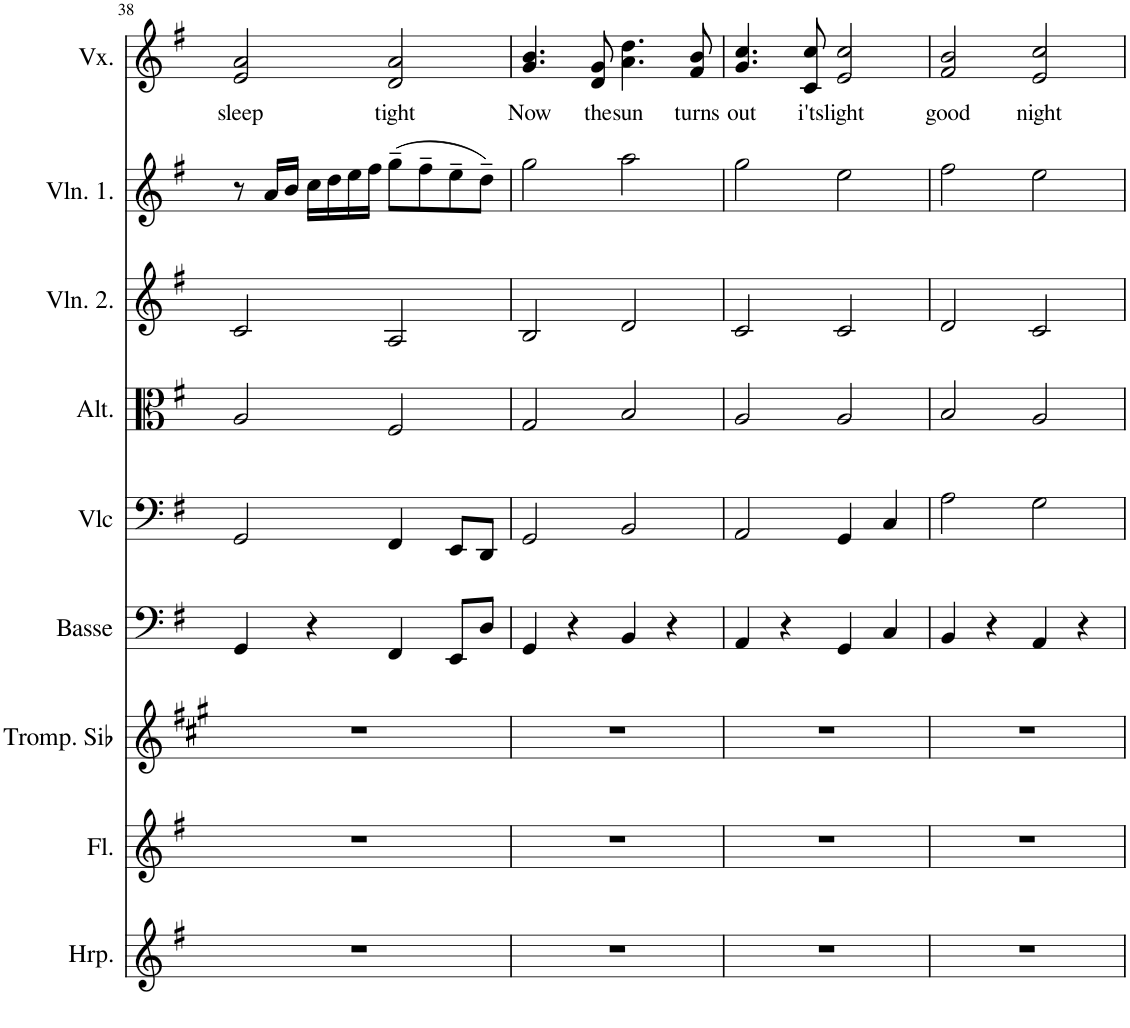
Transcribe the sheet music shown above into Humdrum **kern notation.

**kern	**kern	**kern	**kern	**kern	**kern	**kern	**kern	**kern	**text
*part9	*part8	*part7	*part6	*part5	*part4	*part3	*part2	*part1	*part1
*staff9	*staff8	*staff7	*staff6	*staff5	*staff4	*staff3	*staff2	*staff1	*staff1
*I"Harpe	*I"Flûte	*I"Trompette en Sib	*I"Basse	*I"Violoncelle	*I"Alto	*I"Violon 2	*I"Violon 1	*I"Voix	*
*I'Hrp.	*I'Fl.	*I'Tromp. Sib	*I'Basse	*I'Vlc	*I'Alt.	*I'Vln. 2.	*I'Vln. 1.	*I'Vx.	*
!!LO:PB:g=z
*clefG2	*clefG2	*clefG2	*clefF4	*clefF4	*clefC3	*clefG2	*clefG2	*clefG2	*
*	*	*Trd1c2	*Trd7c12	*	*	*	*	*	*
*k[f#]	*k[f#]	*k[f#c#g#]	*k[f#]	*k[f#]	*k[f#]	*k[f#]	*k[f#]	*k[f#]	*
*M4/4	*M4/4	*M4/4	*M4/4	*M4/4	*M4/4	*M4/4	*M4/4	*M4/4	*
*met(c)	*met(c)	*met(c)	*met(c)	*met(c)	*met(c)	*met(c)	*met(c)	*met(c)	*
=38	=38	=38	=38	=38	=38	=38	=38	=38	=38
!	!	!	!	!	!	!	!	!	!LO:LY:b
1r	1r	1r	4GG/	2GG/	2A/	2c/	8r	2e/ 2a/	sleep
.	.	.	.	.	.	.	16a/LL	.	.
.	.	.	.	.	.	.	16b/JJ	.	.
.	.	.	4r	.	.	.	16cc\LL	.	.
.	.	.	.	.	.	.	16dd\	.	.
.	.	.	.	.	.	.	16ee\	.	.
.	.	.	.	.	.	.	16ff#\JJ	.	.
!	!	!	!	!	!	!	!	!	!LO:LY:b
.	.	.	4FF#/	4FF#/	2F#/	2A/	(8gg~\L	2d/ 2a/	tight
.	.	.	.	.	.	.	8ff#~\	.	.
.	.	.	8EE/L	8EE/L	.	.	8ee~\	.	.
.	.	.	8D/J	8DD/J	.	.	8dd~\J)	.	.
=39	=39	=39	=39	=39	=39	=39	=39	=39	=39
!	!	!	!	!	!	!	!	!	!LO:LY:b
1r	1r	1r	4GG/	2GG/	2G/	2B/	2gg\	4.g/ 4.b/	Now
.	.	.	4r	.	.	.	.	.	.
!	!	!	!	!	!	!	!	!	!LO:LY:b
.	.	.	.	.	.	.	.	8d/ 8g/	the
!	!	!	!	!	!	!	!	!	!LO:LY:b
.	.	.	4BB/	2BB/	2B/	2d/	2aa\	4.a\ 4.dd\	sun
.	.	.	4r	.	.	.	.	.	.
!	!	!	!	!	!	!	!	!	!LO:LY:b
.	.	.	.	.	.	.	.	8f#/ 8b/	turns
=40	=40	=40	=40	=40	=40	=40	=40	=40	=40
!	!	!	!	!	!	!	!	!	!LO:LY:b
1r	1r	1r	4AA/	2AA/	2A/	2c/	2gg\	4.g/ 4.cc/	out
.	.	.	4r	.	.	.	.	.	.
!	!	!	!	!	!	!	!	!	!LO:LY:b
.	.	.	.	.	.	.	.	8c/ 8cc/	i'ts
!	!	!	!	!	!	!	!	!	!LO:LY:b
.	.	.	4GG/	4GG/	2A/	2c/	2ee\	2e/ 2cc/	light
.	.	.	4C/	4C/	.	.	.	.	.
=41	=41	=41	=41	=41	=41	=41	=41	=41	=41
!	!	!	!	!	!	!	!	!	!LO:LY:b
1r	1r	1r	4BB/	2A\	2B/	2d/	2ff#\	2f#/ 2b/	good
.	.	.	4r	.	.	.	.	.	.
!	!	!	!	!	!	!	!	!	!LO:LY:b
.	.	.	4AA/	2G\	2A/	2c/	2ee\	2e/ 2cc/	night
.	.	.	4r	.	.	.	.	.	.
=	=	=	=	=	=	=	=	=	=
*-	*-	*-	*-	*-	*-	*-	*-	*-	*-
